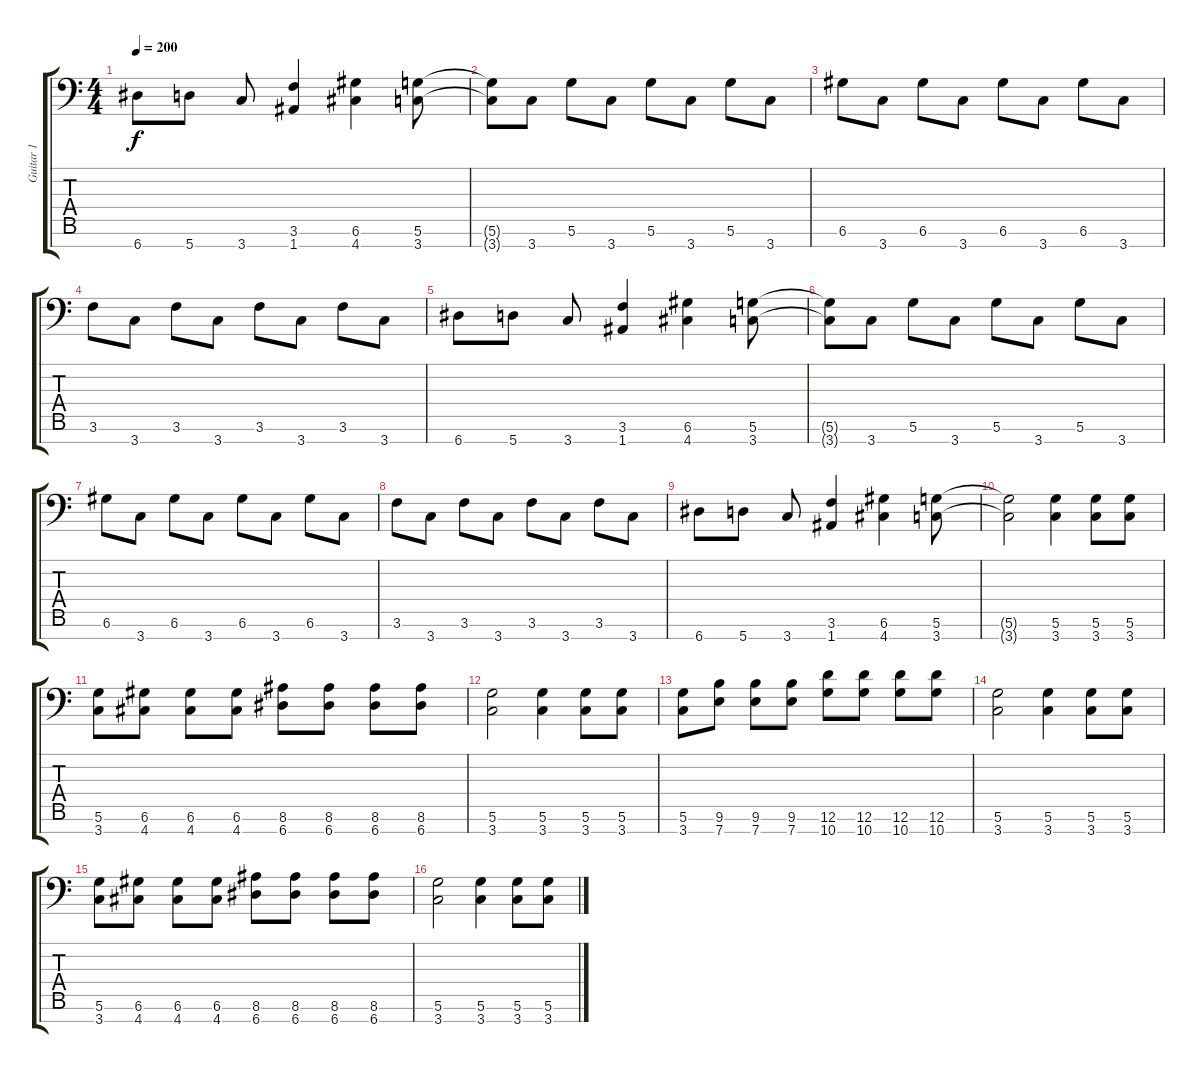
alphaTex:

\track ("Guitar 1" "Guitar 1") {instrument distortionguitar}
\staff {score tabs}
\tuning (D4 A3 F3 C3 G2 D2 A1) {hide}
\ts (4 4)
\tempo 200
\clef f4
\ks c
6.7.8{dy f} 5.7.8 3.7.8 (3.6 1.7).4 (6.6 4.7).4 (5.6 3.7).8 |
(5.6{t} 3.7{t}).8 3.7.8 5.6.8 3.7.8 5.6.8 3.7.8 5.6.8 3.7.8 |
6.6.8 3.7.8 6.6.8 3.7.8 6.6.8 3.7.8 6.6.8 3.7.8 |
3.6.8 3.7.8 3.6.8 3.7.8 3.6.8 3.7.8 3.6.8 3.7.8 |
6.7.8 5.7.8 3.7.8 (3.6 1.7).4 (6.6 4.7).4 (5.6 3.7).8 |
(5.6{t} 3.7{t}).8 3.7.8 5.6.8 3.7.8 5.6.8 3.7.8 5.6.8 3.7.8 |
6.6.8 3.7.8 6.6.8 3.7.8 6.6.8 3.7.8 6.6.8 3.7.8 |
3.6.8 3.7.8 3.6.8 3.7.8 3.6.8 3.7.8 3.6.8 3.7.8 |
6.7.8 5.7.8 3.7.8 (3.6 1.7).4 (6.6 4.7).4 (5.6 3.7).8 |
(5.6{t} 3.7{t}).2 (5.6 3.7).4 (5.6 3.7).8 (5.6 3.7).8 |
(5.6 3.7).8 (6.6 4.7).8 (6.6 4.7).8 (6.6 4.7).8 (8.6 6.7).8 (8.6 6.7).8 (8.6 6.7).8 (8.6 6.7).8 |
(5.6 3.7).2 (5.6 3.7).4 (5.6 3.7).8 (5.6 3.7).8 |
(5.6 3.7).8 (9.6 7.7).8 (9.6 7.7).8 (9.6 7.7).8 (12.6 10.7).8 (12.6 10.7).8 (12.6 10.7).8 (12.6 10.7).8 |
(5.6 3.7).2 (5.6 3.7).4 (5.6 3.7).8 (5.6 3.7).8 |
(5.6 3.7).8 (6.6 4.7).8 (6.6 4.7).8 (6.6 4.7).8 (8.6 6.7).8 (8.6 6.7).8 (8.6 6.7).8 (8.6 6.7).8 |
(5.6 3.7).2 (5.6 3.7).4 (5.6 3.7).8 (5.6 3.7).8
